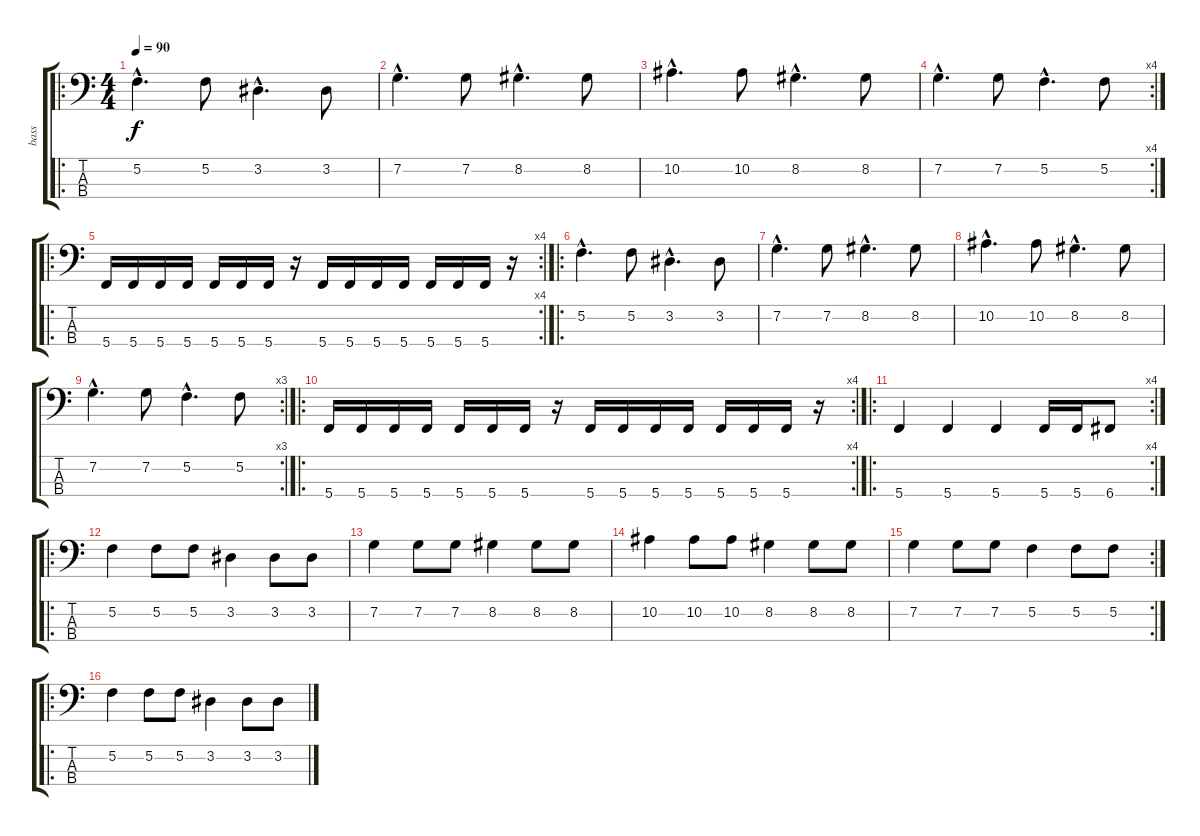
\track ("bass" "bass") {instrument electricbasspick}
\staff {score tabs}
\tuning (F2 C2 G1 C1) {hide}
\ro
\ts (4 4)
\tempo 90
\clef f4
\ks c
5.2{hac}.4{d dy f instrument electricbasspick} 5.2.8 3.2{hac}.4{d} 3.2.8 |
7.2{hac}.4{d} 7.2.8 8.2{hac}.4{d} 8.2.8 |
10.2{hac}.4{d} 10.2.8 8.2{hac}.4{d} 8.2.8 |
\rc 4
7.2{hac}.4{d} 7.2.8 5.2{hac}.4{d} 5.2.8 |
\ro
\rc 4
5.4.16 5.4.16 5.4.16 5.4.16 5.4.16 5.4.16 5.4.16 r.16 5.4.16 5.4.16 5.4.16 5.4.16 5.4.16 5.4.16 5.4.16 r.16 |
\ro
5.2{hac}.4{d} 5.2.8 3.2{hac}.4{d} 3.2.8 |
7.2{hac}.4{d} 7.2.8 8.2{hac}.4{d} 8.2.8 |
10.2{hac}.4{d} 10.2.8 8.2{hac}.4{d} 8.2.8 |
\rc 3
7.2{hac}.4{d} 7.2.8 5.2{hac}.4{d} 5.2.8 |
\ro
\rc 4
5.4.16 5.4.16 5.4.16 5.4.16 5.4.16 5.4.16 5.4.16 r.16 5.4.16 5.4.16 5.4.16 5.4.16 5.4.16 5.4.16 5.4.16 r.16 |
\ro
\rc 4
5.4.4 5.4.4 5.4.4 5.4.16 5.4.16 6.4.8 |
\ro
5.2.4 5.2.8 5.2.8 3.2.4 3.2.8 3.2.8 |
7.2.4 7.2.8 7.2.8 8.2.4 8.2.8 8.2.8 |
10.2.4 10.2.8 10.2.8 8.2.4 8.2.8 8.2.8 |
\rc 2
7.2.4 7.2.8 7.2.8 5.2.4 5.2.8 5.2.8 |
\ro
5.2.4 5.2.8 5.2.8 3.2.4 3.2.8 3.2.8
